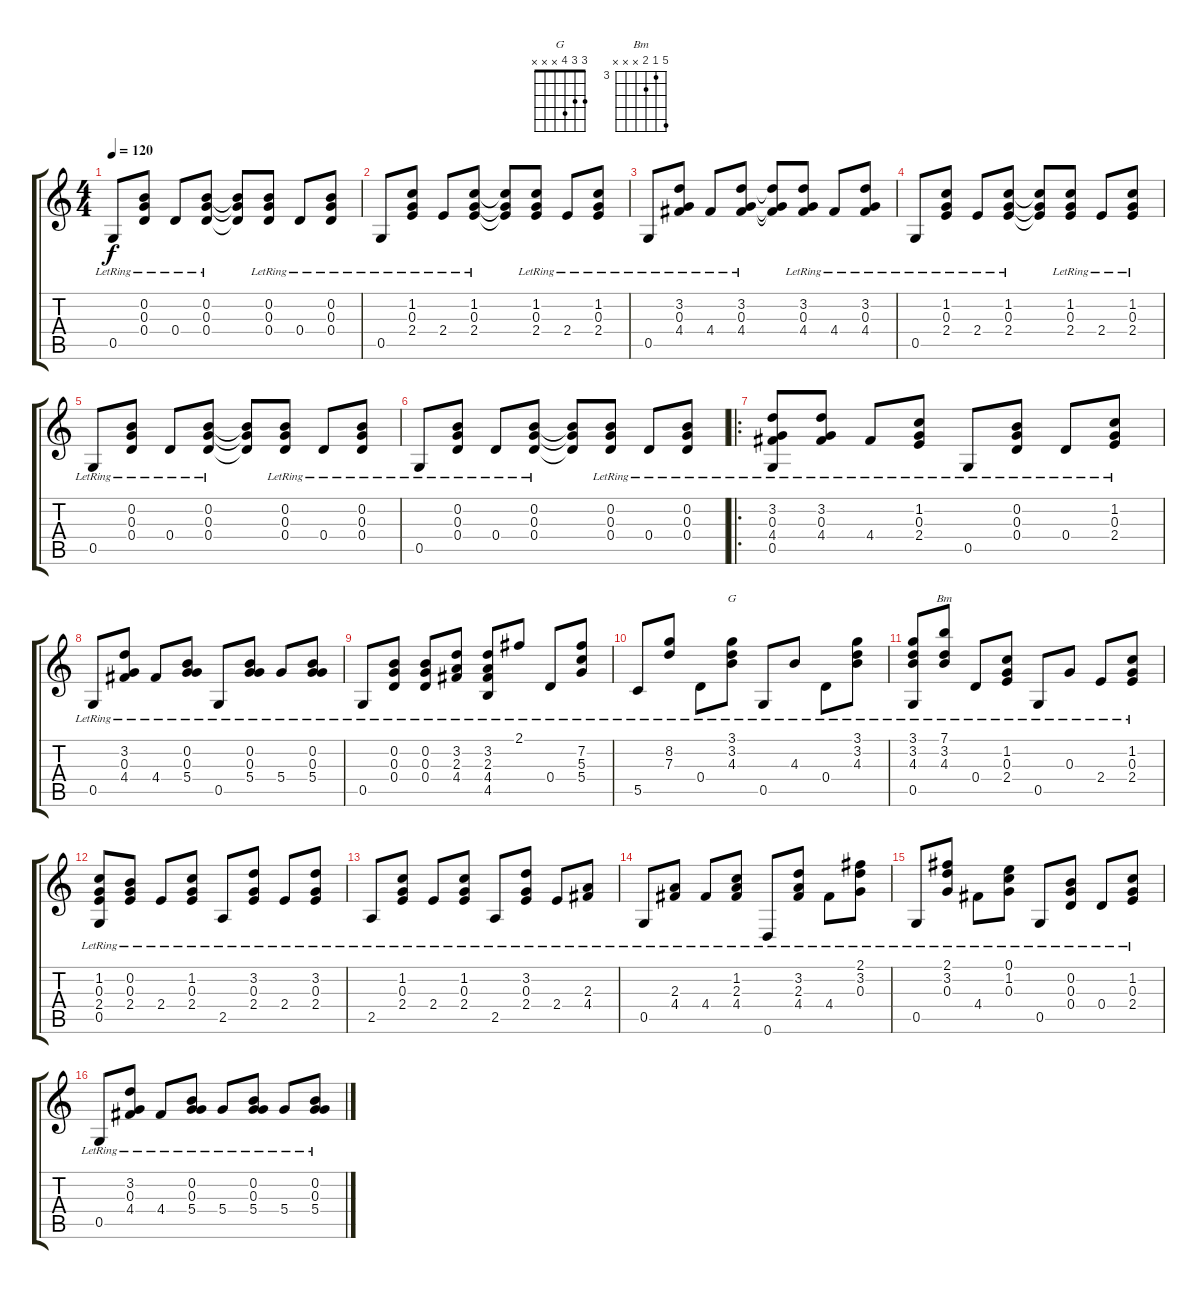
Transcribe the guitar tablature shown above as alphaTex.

\track "" {instrument acousticguitarnylon}
\staff {score tabs}
\tuning (E4 B3 G3 D3 G2 D2) {hide}
\chord ("G" 3 3 4 x x x)
\chord ("Bm" 7 3 4 x x x) {firstfret 3}
\ts (4 4)
\tempo 120
\clef g2
\ks c
0.5{lr}.8{dy f instrument acousticguitarnylon} (0.2{lr} 0.3{lr} 0.4{lr}).8 0.4{lr}.8 (0.2{lr} 0.3{lr} 0.4{lr}).8 (0.2{t} 0.3{t} 0.4{t}).8 (0.2{lr} 0.3{lr} 0.4{lr}).8 0.4{lr}.8 (0.2{lr} 0.3{lr} 0.4{lr}).8 |
0.5{lr}.8 (1.2{lr} 0.3{lr} 2.4{lr}).8 2.4{lr}.8 (1.2{lr} 0.3{lr} 2.4{lr}).8 (1.2{t} 0.3{t} 2.4{t}).8 (1.2{lr} 0.3{lr} 2.4{lr}).8 2.4{lr}.8 (1.2{lr} 0.3{lr} 2.4{lr}).8 |
0.5{lr}.8 (3.2{lr} 0.3{lr} 4.4{lr}).8 4.4{lr}.8 (3.2{lr} 0.3{lr} 4.4{lr}).8 (3.2{t} 0.3{t} 4.4{t}).8 (3.2{lr} 0.3{lr} 4.4{lr}).8 4.4{lr}.8 (3.2{lr} 0.3{lr} 4.4{lr}).8 |
0.5{lr}.8 (1.2{lr} 0.3{lr} 2.4{lr}).8 2.4{lr}.8 (1.2{lr} 0.3{lr} 2.4{lr}).8 (1.2{t} 0.3{t} 2.4{t}).8 (1.2{lr} 0.3{lr} 2.4{lr}).8 2.4{lr}.8 (1.2{lr} 0.3{lr} 2.4{lr}).8 |
0.5{lr}.8 (0.2{lr} 0.3{lr} 0.4{lr}).8 0.4{lr}.8 (0.2{lr} 0.3{lr} 0.4{lr}).8 (0.2{t} 0.3{t} 0.4{t}).8 (0.2{lr} 0.3{lr} 0.4{lr}).8 0.4{lr}.8 (0.2{lr} 0.3{lr} 0.4{lr}).8 |
0.5{lr}.8 (0.2{lr} 0.3{lr} 0.4{lr}).8 0.4{lr}.8 (0.2{lr} 0.3{lr} 0.4{lr}).8 (0.2{t} 0.3{t} 0.4{t}).8 (0.2{lr} 0.3{lr} 0.4{lr}).8 0.4{lr}.8 (0.2{lr} 0.3{lr} 0.4{lr}).8 |
\ro
(3.2{lr} 0.3{lr} 4.4{lr} 0.5{lr}).8 (3.2{lr} 0.3{lr} 4.4{lr}).8 4.4{lr}.8 (1.2{lr} 0.3{lr} 2.4{lr}).8 0.5{lr}.8 (0.2{lr} 0.3{lr} 0.4{lr}).8 0.4{lr}.8 (1.2{lr} 0.3{lr} 2.4{lr}).8 |
0.5{lr}.8 (3.2{lr} 0.3{lr} 4.4{lr}).8 4.4{lr}.8 (0.2{lr} 0.3{lr} 5.4{lr}).8 0.5{lr}.8 (0.2{lr} 0.3{lr} 5.4{lr}).8 5.4{lr}.8 (0.2{lr} 0.3{lr} 5.4{lr}).8 |
0.5{lr}.8 (0.2{lr} 0.3{lr} 0.4{lr}).8 (0.2{lr} 0.3{lr} 0.4{lr}).8 (3.2{lr} 2.3{lr} 4.4{lr}).8 (3.2{lr} 2.3{lr} 4.4{lr} 4.5{lr}).8 2.1{lr}.8 0.4{lr}.8 (7.2{lr} 5.3{lr} 5.4{lr}).8 |
5.5{lr}.8 (8.2{lr} 7.3{lr}).8 0.4{lr}.8 (3.1{lr} 3.2{lr} 4.3{lr}).8{ch "G"} 0.5{lr}.8 4.3{lr}.8 0.4{lr}.8 (3.1{lr} 3.2{lr} 4.3{lr}).8 |
(3.1{lr} 3.2{lr} 4.3{lr} 0.5{lr}).8 (7.1{lr} 3.2{lr} 4.3{lr}).8{ch "Bm"} 0.4{lr}.8 (1.2{lr} 0.3{lr} 2.4{lr}).8 0.5{lr}.8 0.3{lr}.8 2.4{lr}.8 (1.2{lr} 0.3{lr} 2.4{lr}).8 |
(1.2{lr} 0.3{lr} 2.4{lr} 0.5{lr}).8 (0.2{lr} 0.3{lr} 2.4{lr}).8 2.4{lr}.8 (1.2{lr} 0.3{lr} 2.4{lr}).8 2.5{lr}.8 (3.2{lr} 0.3{lr} 2.4{lr}).8 2.4{lr}.8 (3.2{lr} 0.3{lr} 2.4{lr}).8 |
2.5{lr}.8 (1.2{lr} 0.3{lr} 2.4{lr}).8 2.4{lr}.8 (1.2{lr} 0.3{lr} 2.4{lr}).8 2.5{lr}.8 (3.2{lr} 0.3{lr} 2.4{lr}).8 2.4{lr}.8 (2.3{lr} 4.4{lr}).8 |
0.5{lr}.8 (2.3{lr} 4.4{lr}).8 4.4{lr}.8 (1.2{lr} 2.3{lr} 4.4{lr}).8 0.6{lr}.8 (3.2{lr} 2.3{lr} 4.4{lr}).8 4.4{lr}.8 (2.1{lr} 3.2{lr} 0.3{lr}).8 |
0.5{lr}.8 (2.1{lr} 3.2{lr} 0.3{lr}).8 4.4{lr}.8 (0.1{lr} 1.2{lr} 0.3{lr}).8 0.5{lr}.8 (0.2{lr} 0.3{lr} 0.4{lr}).8 0.4{lr}.8 (1.2{lr} 0.3{lr} 2.4{lr}).8 |
0.5{lr}.8 (3.2{lr} 0.3{lr} 4.4{lr}).8 4.4{lr}.8 (0.2{lr} 0.3{lr} 5.4{lr}).8 5.4{lr}.8 (0.2{lr} 0.3{lr} 5.4{lr}).8 5.4{lr}.8 (0.2{lr} 0.3{lr} 5.4{lr}).8
